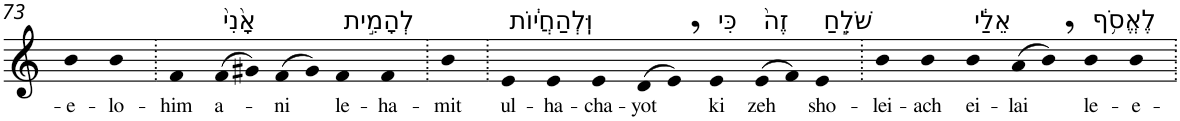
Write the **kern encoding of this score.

**kern	**text
*part1	*part1
*staff1	*staff1
*I"Piano	*
*I'Pno	*
!!LO:PB:g=z
*clefG2	*
*k[]	*
=73	=73
!	!LO:LY:b
4b	-e-
!	!LO:LY:b
4b	-lo-
=74.	=74.
!	!LO:LY:b
4f	-him
!LO:TX:a:t=אָ֙נִי֙	!
!	!LO:LY:b
(>8f	a-
8g#X)	.
!	!LO:LY:b
(>8f	-ni
8g#)	.
!LO:TX:a:t=לְהָמִ֣ית	!
!	!LO:LY:b
4f	le-
!	!LO:LY:b
4f	-ha-
=75.	=75.
!	!LO:LY:b
4b	-mit
=76.	=76.
!LO:TX:a:t=וּֽלְהַחֲי֔וֹת	!
!	!LO:LY:b
4e	ul-
!	!LO:LY:b
4e	-ha-
!	!LO:LY:b
4e	-cha-
!	!LO:LY:b
(>8d	-yot
8e,)	.
!LO:TX:a:t=כִּי	!
!	!LO:LY:b
4e	ki
!LO:TX:a:t=זֶה֙	!
!	!LO:LY:b
(>8e	zeh
8f)	.
!LO:TX:a:t=שֹׁלֵ֣חַ	!
!	!LO:LY:b
4e	sho-
=77.	=77.
!	!LO:LY:b
4b	-lei-
!	!LO:LY:b
4b	-ach
!LO:TX:a:t=אֵלַ֔י	!
!	!LO:LY:b
4b	ei-
!	!LO:LY:b
(>8a	-lai
8b,)	.
!LO:TX:a:t=לֶאֱסֹ֥ף	!
!	!LO:LY:b
4b	le-
!	!LO:LY:b
4b	-e-
=.	=.
*-	*-
